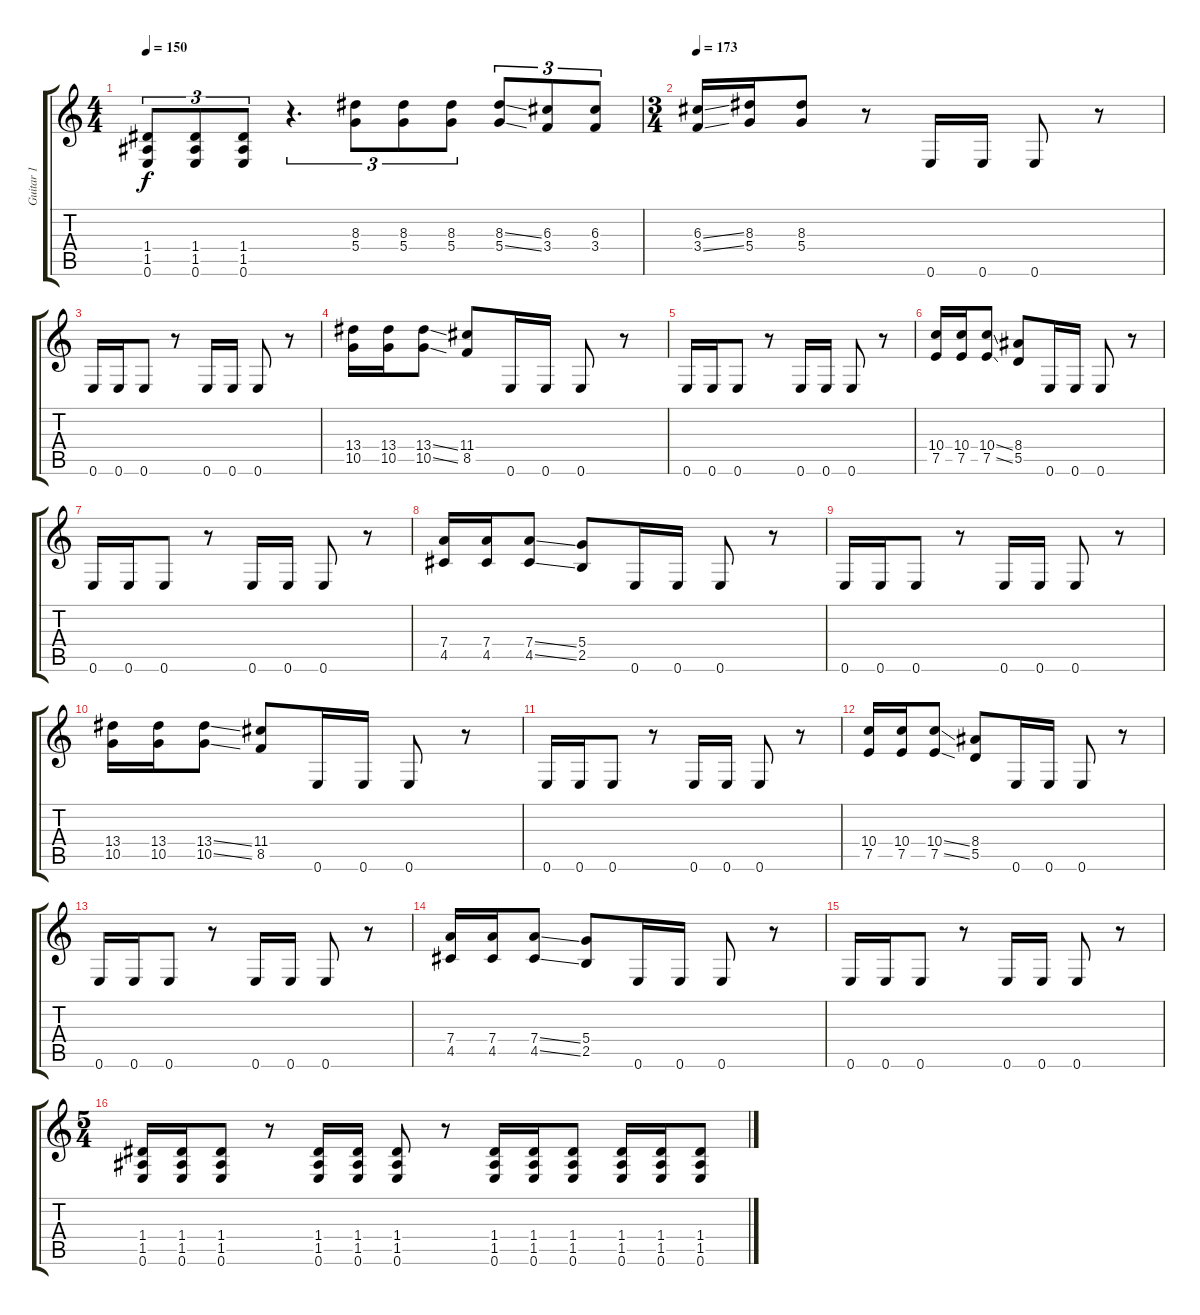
\track ("Guitar 1" "Guitar 1") {instrument distortionguitar}
\staff {score tabs}
\tuning (E4 B3 G3 D3 A2 E2) {hide}
\ts (4 4)
\tempo 150
\clef g2
\ks c
(1.4 1.5 0.6).8{tu (3 2) dy f} (1.4 1.5 0.6).8{tu (3 2)} (1.4 1.5 0.6).8{tu (3 2)} r.4{d tu (3 2)} (8.3 5.4).8{tu (3 2)} (8.3 5.4).8{tu (3 2)} (8.3 5.4).8{tu (3 2)} (8.3{ss} 5.4{ss}).8{tu (3 2)} (6.3 3.4).8{tu (3 2)} (6.3 3.4).8{tu (3 2)} |
\ts (3 4)
\tempo 173
(6.3{ss} 3.4{ss}).16 (8.3 5.4).16 (8.3 5.4).8 r.8 0.6.16 0.6.16 0.6.8 r.8 |
0.6.16 0.6.16 0.6.8 r.8 0.6.16 0.6.16 0.6.8 r.8 |
(13.4 10.5).16 (13.4 10.5).16 (13.4{ss} 10.5{ss}).8 (11.4 8.5).8 0.6.16 0.6.16 0.6.8 r.8 |
0.6.16 0.6.16 0.6.8 r.8 0.6.16 0.6.16 0.6.8 r.8 |
(10.4 7.5).16 (10.4 7.5).16 (10.4{ss} 7.5{ss}).8 (8.4 5.5).8 0.6.16 0.6.16 0.6.8 r.8 |
0.6.16 0.6.16 0.6.8 r.8 0.6.16 0.6.16 0.6.8 r.8 |
(7.4 4.5).16 (7.4 4.5).16 (7.4{ss} 4.5{ss}).8 (5.4 2.5).8 0.6.16 0.6.16 0.6.8 r.8 |
0.6.16 0.6.16 0.6.8 r.8 0.6.16 0.6.16 0.6.8 r.8 |
(13.4 10.5).16 (13.4 10.5).16 (13.4{ss} 10.5{ss}).8 (11.4 8.5).8 0.6.16 0.6.16 0.6.8 r.8 |
0.6.16 0.6.16 0.6.8 r.8 0.6.16 0.6.16 0.6.8 r.8 |
(10.4 7.5).16 (10.4 7.5).16 (10.4{ss} 7.5{ss}).8 (8.4 5.5).8 0.6.16 0.6.16 0.6.8 r.8 |
0.6.16 0.6.16 0.6.8 r.8 0.6.16 0.6.16 0.6.8 r.8 |
(7.4 4.5).16 (7.4 4.5).16 (7.4{ss} 4.5{ss}).8 (5.4 2.5).8 0.6.16 0.6.16 0.6.8 r.8 |
0.6.16 0.6.16 0.6.8 r.8 0.6.16 0.6.16 0.6.8 r.8 |
\ts (5 4)
(1.4 1.5 0.6).16 (1.4 1.5 0.6).16 (1.4 1.5 0.6).8 r.8 (1.4 1.5 0.6).16 (1.4 1.5 0.6).16 (1.4 1.5 0.6).8 r.8 (1.4 1.5 0.6).16 (1.4 1.5 0.6).16 (1.4 1.5 0.6).8 (1.4 1.5 0.6).16 (1.4 1.5 0.6).16 (1.4 1.5 0.6).8
